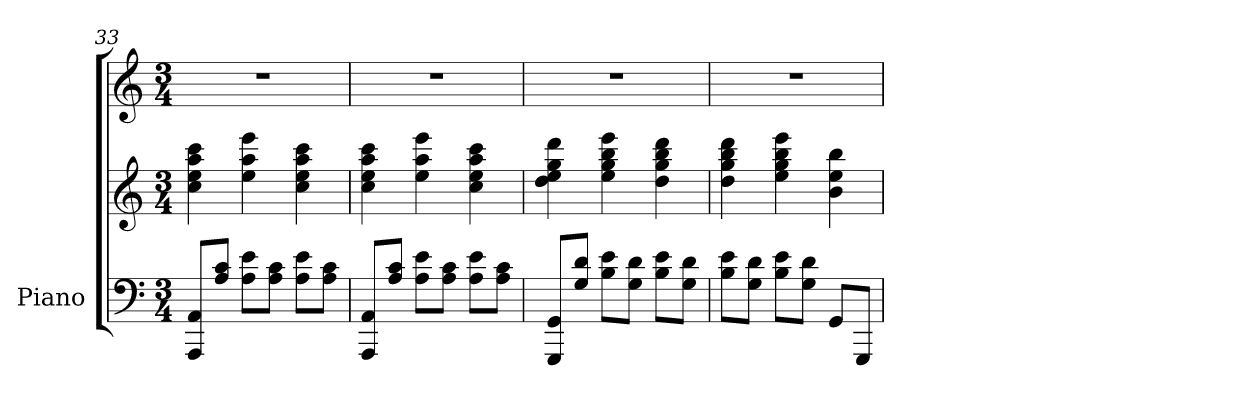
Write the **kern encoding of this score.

**kern	**kern	**kern
*part1	*part1	*part1
*staff3	*staff2	*staff1
*I"Piano	*	*
*I'Pno.	*	*
!!LO:LB:g=z
*clefF4	*clefG2	*clefG2
*k[]	*k[]	*k[]
*M3/4	*M3/4	*M3/4
=33	=33	=33
8AAA/ 8AA/L	4cc\ 4ee\ 4aa\ 4ccc\	2.r
8A/ 8c/J	.	.
8A\ 8e\L	4ee\ 4aa\ 4eee\	.
8A\ 8c\J	.	.
8A\ 8e\L	4cc\ 4ee\ 4aa\ 4ccc\	.
8A\ 8c\J	.	.
=34	=34	=34
8AAA/ 8AA/L	4cc\ 4ee\ 4aa\ 4ccc\	2.r
8A/ 8c/J	.	.
8A\ 8e\L	4ee\ 4aa\ 4eee\	.
8A\ 8c\J	.	.
8A\ 8e\L	4cc\ 4ee\ 4aa\ 4ccc\	.
8A\ 8c\J	.	.
=35	=35	=35
8GGG/ 8GG/L	4dd\ 4ee\ 4gg\ 4ddd\	2.r
8G/ 8d/J	.	.
8B\ 8e\L	4ee\ 4gg\ 4bb\ 4eee\	.
8G\ 8d\J	.	.
8B\ 8e\L	4dd\ 4gg\ 4bb\ 4ddd\	.
8G\ 8d\J	.	.
=36	=36	=36
8B\ 8e\L	4dd\ 4gg\ 4bb\ 4ddd\	2.r
8G\ 8d\J	.	.
8B\ 8e\L	4ee\ 4gg\ 4bb\ 4eee\	.
8G\ 8d\J	.	.
8GG/L	4b\ 4ee\ 4bb\	.
8GGG/J	.	.
=	=	=
*-	*-	*-
